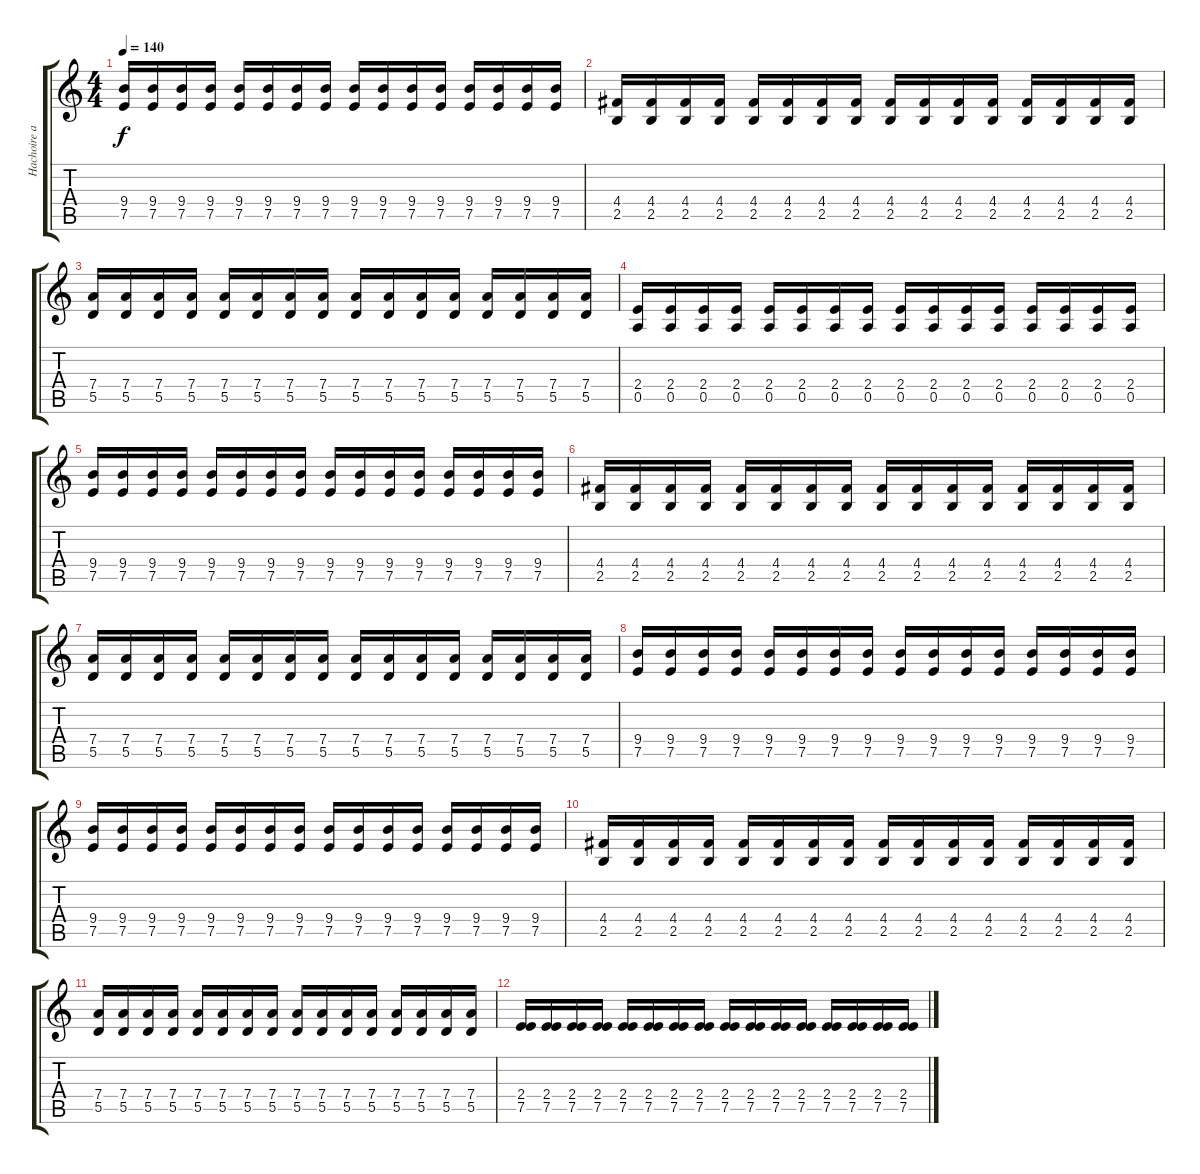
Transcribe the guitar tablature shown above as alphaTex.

\track ("Hachoire a Elfes II" "Hachoire a") {instrument distortionguitar}
\staff {score tabs}
\tuning (E4 B3 G3 D3 A2 E2) {hide}
\ts (4 4)
\tempo 140
\clef g2
\ks c
(9.4 7.5).16{dy f} (9.4 7.5).16 (9.4 7.5).16 (9.4 7.5).16 (9.4 7.5).16 (9.4 7.5).16 (9.4 7.5).16 (9.4 7.5).16 (9.4 7.5).16 (9.4 7.5).16 (9.4 7.5).16 (9.4 7.5).16 (9.4 7.5).16 (9.4 7.5).16 (9.4 7.5).16 (9.4 7.5).16 |
(4.4 2.5).16 (4.4 2.5).16 (4.4 2.5).16 (4.4 2.5).16 (4.4 2.5).16 (4.4 2.5).16 (4.4 2.5).16 (4.4 2.5).16 (4.4 2.5).16 (4.4 2.5).16 (4.4 2.5).16 (4.4 2.5).16 (4.4 2.5).16 (4.4 2.5).16 (4.4 2.5).16 (4.4 2.5).16 |
(7.4 5.5).16 (7.4 5.5).16 (7.4 5.5).16 (7.4 5.5).16 (7.4 5.5).16 (7.4 5.5).16 (7.4 5.5).16 (7.4 5.5).16 (7.4 5.5).16 (7.4 5.5).16 (7.4 5.5).16 (7.4 5.5).16 (7.4 5.5).16 (7.4 5.5).16 (7.4 5.5).16 (7.4 5.5).16 |
(2.4 0.5).16 (2.4 0.5).16 (2.4 0.5).16 (2.4 0.5).16 (2.4 0.5).16 (2.4 0.5).16 (2.4 0.5).16 (2.4 0.5).16 (2.4 0.5).16 (2.4 0.5).16 (2.4 0.5).16 (2.4 0.5).16 (2.4 0.5).16 (2.4 0.5).16 (2.4 0.5).16 (2.4 0.5).16 |
(9.4 7.5).16 (9.4 7.5).16 (9.4 7.5).16 (9.4 7.5).16 (9.4 7.5).16 (9.4 7.5).16 (9.4 7.5).16 (9.4 7.5).16 (9.4 7.5).16 (9.4 7.5).16 (9.4 7.5).16 (9.4 7.5).16 (9.4 7.5).16 (9.4 7.5).16 (9.4 7.5).16 (9.4 7.5).16 |
(4.4 2.5).16 (4.4 2.5).16 (4.4 2.5).16 (4.4 2.5).16 (4.4 2.5).16 (4.4 2.5).16 (4.4 2.5).16 (4.4 2.5).16 (4.4 2.5).16 (4.4 2.5).16 (4.4 2.5).16 (4.4 2.5).16 (4.4 2.5).16 (4.4 2.5).16 (4.4 2.5).16 (4.4 2.5).16 |
(7.4 5.5).16 (7.4 5.5).16 (7.4 5.5).16 (7.4 5.5).16 (7.4 5.5).16 (7.4 5.5).16 (7.4 5.5).16 (7.4 5.5).16 (7.4 5.5).16 (7.4 5.5).16 (7.4 5.5).16 (7.4 5.5).16 (7.4 5.5).16 (7.4 5.5).16 (7.4 5.5).16 (7.4 5.5).16 |
(9.4 7.5).16 (9.4 7.5).16 (9.4 7.5).16 (9.4 7.5).16 (9.4 7.5).16 (9.4 7.5).16 (9.4 7.5).16 (9.4 7.5).16 (9.4 7.5).16 (9.4 7.5).16 (9.4 7.5).16 (9.4 7.5).16 (9.4 7.5).16 (9.4 7.5).16 (9.4 7.5).16 (9.4 7.5).16 |
(9.4 7.5).16 (9.4 7.5).16 (9.4 7.5).16 (9.4 7.5).16 (9.4 7.5).16 (9.4 7.5).16 (9.4 7.5).16 (9.4 7.5).16 (9.4 7.5).16 (9.4 7.5).16 (9.4 7.5).16 (9.4 7.5).16 (9.4 7.5).16 (9.4 7.5).16 (9.4 7.5).16 (9.4 7.5).16 |
(4.4 2.5).16 (4.4 2.5).16 (4.4 2.5).16 (4.4 2.5).16 (4.4 2.5).16 (4.4 2.5).16 (4.4 2.5).16 (4.4 2.5).16 (4.4 2.5).16 (4.4 2.5).16 (4.4 2.5).16 (4.4 2.5).16 (4.4 2.5).16 (4.4 2.5).16 (4.4 2.5).16 (4.4 2.5).16 |
(7.4 5.5).16 (7.4 5.5).16 (7.4 5.5).16 (7.4 5.5).16 (7.4 5.5).16 (7.4 5.5).16 (7.4 5.5).16 (7.4 5.5).16 (7.4 5.5).16 (7.4 5.5).16 (7.4 5.5).16 (7.4 5.5).16 (7.4 5.5).16 (7.4 5.5).16 (7.4 5.5).16 (7.4 5.5).16 |
(2.4 7.5).16 (2.4 7.5).16 (2.4 7.5).16 (2.4 7.5).16 (2.4 7.5).16 (2.4 7.5).16 (2.4 7.5).16 (2.4 7.5).16 (2.4 7.5).16 (2.4 7.5).16 (2.4 7.5).16 (2.4 7.5).16 (2.4 7.5).16 (2.4 7.5).16 (2.4 7.5).16 (2.4 7.5).16
